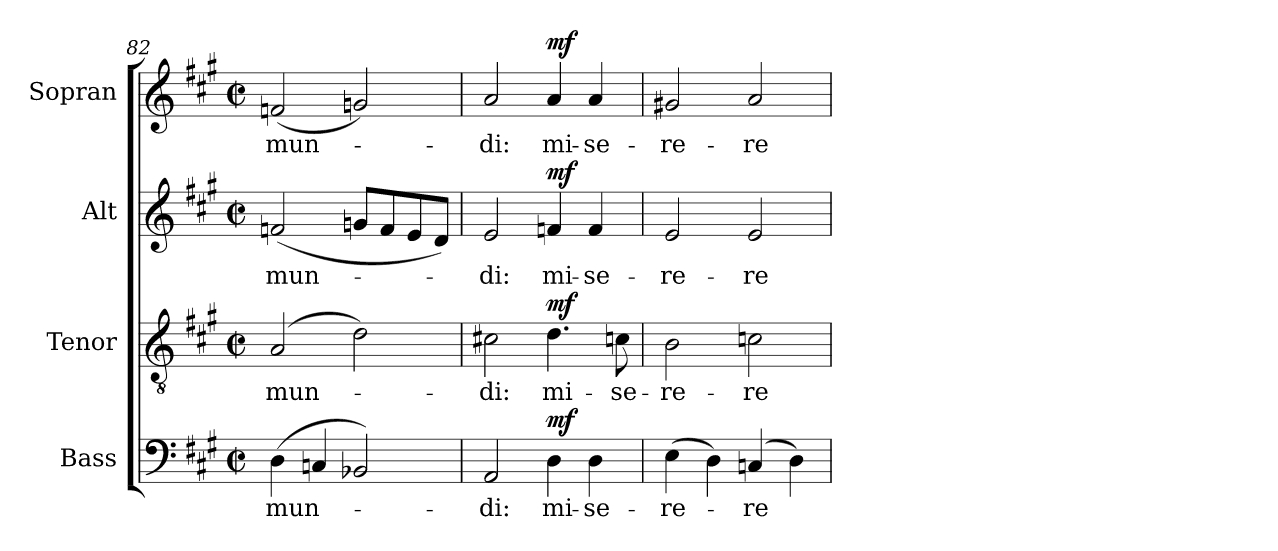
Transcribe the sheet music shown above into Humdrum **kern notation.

**kern	**text	**dynam	**kern	**text	**dynam	**kern	**text	**dynam	**kern	**text	**dynam
*part4	*part4	*part4	*part3	*part3	*part3	*part2	*part2	*part2	*part1	*part1	*part1
*staff4	*staff4	*staff4	*staff3	*staff3	*staff3	*staff2	*staff2	*staff2	*staff1	*staff1	*staff1
*I"Bass	*	*	*I"Tenor	*	*	*I"Alt	*	*	*I"Sopran	*	*
*I'B.	*	*	*I'T.	*	*	*I'A.	*	*	*I'S.	*	*
*clefF4	*	*	*clefGv2	*	*	*clefG2	*	*	*clefG2	*	*
*k[f#c#g#]	*	*	*k[f#c#g#]	*	*	*k[f#c#g#]	*	*	*k[f#c#g#]	*	*
*A:	*	*	*A:	*	*	*A:	*	*	*A:	*	*
*M2/2	*	*	*M2/2	*	*	*M2/2	*	*	*M2/2	*	*
*met(c|)	*	*	*met(c|)	*	*	*met(c|)	*	*	*met(c|)	*	*
=82	=82	=82	=82	=82	=82	=82	=82	=82	=82	=82	=82
!	!LO:LY:b	!	!	!LO:LY:b	!	!	!LO:LY:b	!	!	!LO:LY:b	!
(>4D\	mun-	.	(2A/	mun-	.	(<2fn/	mun-	.	(<2fn/	mun-	.
4Cn/	.	.	.	.	.	.	.	.	.	.	.
2BB-X/)	.	.	2d\)	.	.	8gn/L	.	.	2gn/)	.	.
.	.	.	.	.	.	8f/	.	.	.	.	.
.	.	.	.	.	.	8e/	.	.	.	.	.
.	.	.	.	.	.	8d/J)	.	.	.	.	.
=83	=83	=83	=83	=83	=83	=83	=83	=83	=83	=83	=83
!	!LO:LY:b	!	!	!LO:LY:b	!	!	!LO:LY:b	!	!	!LO:LY:b	!
2AA/	-di:	.	2c#X\	-di:	.	2e/	-di:	.	2a/	-di:	.
!	!LO:LY:b	!LO:DY:a	!	!LO:LY:b	!LO:DY:a	!	!LO:LY:b	!LO:DY:a	!	!LO:LY:b	!LO:DY:a
4D\	mi-	mf	4.d\	mi-	mf	4fn/	mi-	mf	4a/	mi-	mf
!	!LO:LY:b	!	!	!	!	!	!LO:LY:b	!	!	!LO:LY:b	!
4D\	-se-	.	.	.	.	4f/	-se-	.	4a/	-se-	.
!	!	!	!	!LO:LY:b	!	!	!	!	!	!	!
.	.	.	8cn\	-se-	.	.	.	.	.	.	.
=84	=84	=84	=84	=84	=84	=84	=84	=84	=84	=84	=84
!	!LO:LY:b	!	!	!LO:LY:b	!	!	!LO:LY:b	!	!	!LO:LY:b	!
(>4E\	-re-	.	2B\	-re-	.	2e/	-re-	.	2g#X/	-re-	.
4D\)	.	.	.	.	.	.	.	.	.	.	.
!	!LO:LY:b	!	!	!LO:LY:b	!	!	!LO:LY:b	!	!	!LO:LY:b	!
(4Cn/	-re	.	2cn\	-re	.	2e/	-re	.	2a/	-re	.
4D\)	.	.	.	.	.	.	.	.	.	.	.
=	=	=	=	=	=	=	=	=	=	=	=
*-	*-	*-	*-	*-	*-	*-	*-	*-	*-	*-	*-
